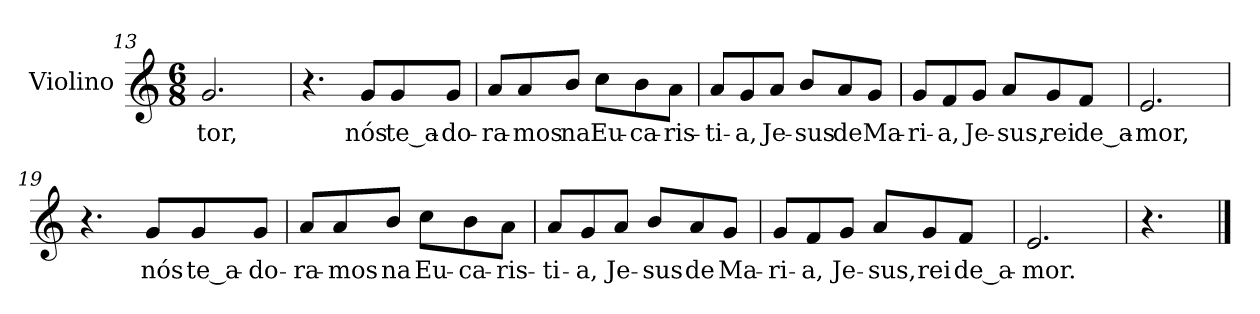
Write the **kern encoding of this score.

**kern	**text
*part1	*part1
*staff1	*staff1
*I"Violino	*
*I'Vno.	*
*clefG2	*
*k[]	*
*C:	*
*M6/8	*
=13	=13
!	!LO:LY:b:color=#000000
2.gi/	-tor,
!!LO:LB:g=z
=14	=14
4.r	.
!	!LO:LY:b:color=#000000
8gi/L	nós
!	!LO:LY:b:color=#000000
8gi/	te_a-
!	!LO:LY:b:color=#000000
8gi/J	-do-
=15	=15
!	!LO:LY:b:color=#000000
8ai/L	-ra-
!	!LO:LY:b:color=#000000
8ai/	-mos
!	!LO:LY:b:color=#000000
8bi/J	na
!	!LO:LY:b:color=#000000
8cci\L	Eu-
!	!LO:LY:b:color=#000000
8bi\	-ca-
!	!LO:LY:b:color=#000000
8ai\J	-ris-
=16	=16
!	!LO:LY:b:color=#000000
8ai/L	-ti-
!	!LO:LY:b:color=#000000
8gi/	-a,
!	!LO:LY:b:color=#000000
8ai/J	Je-
!	!LO:LY:b:color=#000000
8bi/L	-sus
!	!LO:LY:b:color=#000000
8ai/	de
!	!LO:LY:b:color=#000000
8gi/J	Ma-
=17	=17
!	!LO:LY:b:color=#000000
8gi/L	-ri-
!	!LO:LY:b:color=#000000
8fi/	-a,
!	!LO:LY:b:color=#000000
8gi/J	Je-
!	!LO:LY:b:color=#000000
8ai/L	-sus,
!	!LO:LY:b:color=#000000
8gi/	rei
!	!LO:LY:b:color=#000000
8fi/J	de_a-
=18	=18
!	!LO:LY:b:color=#000000
2.ei/	-mor,
!!LO:LB:g=z
=19	=19
4.r	.
!	!LO:LY:b:color=#000000
8gi/L	nós
!	!LO:LY:b:color=#000000
8gi/	te_a-
!	!LO:LY:b:color=#000000
8gi/J	-do-
=20	=20
!	!LO:LY:b:color=#000000
8ai/L	-ra-
!	!LO:LY:b:color=#000000
8ai/	-mos
!	!LO:LY:b:color=#000000
8bi/J	na
!	!LO:LY:b:color=#000000
8cci\L	Eu-
!	!LO:LY:b:color=#000000
8bi\	-ca-
!	!LO:LY:b:color=#000000
8ai\J	-ris-
=21	=21
!	!LO:LY:b:color=#000000
8ai/L	-ti-
!	!LO:LY:b:color=#000000
8gi/	-a,
!	!LO:LY:b:color=#000000
8ai/J	Je-
!	!LO:LY:b:color=#000000
8bi/L	-sus
!	!LO:LY:b:color=#000000
8ai/	de
!	!LO:LY:b:color=#000000
8gi/J	Ma-
=22	=22
!	!LO:LY:b:color=#000000
8gi/L	-ri-
!	!LO:LY:b:color=#000000
8fi/	-a,
!	!LO:LY:b:color=#000000
8gi/J	Je-
!	!LO:LY:b:color=#000000
8ai/L	-sus,
!	!LO:LY:b:color=#000000
8gi/	rei
!	!LO:LY:b:color=#000000
8fi/J	de_a-
=23	=23
!	!LO:LY:b:color=#000000
2.ei/	-mor.
=24	=24
4.r	.
==	==
*-	*-
